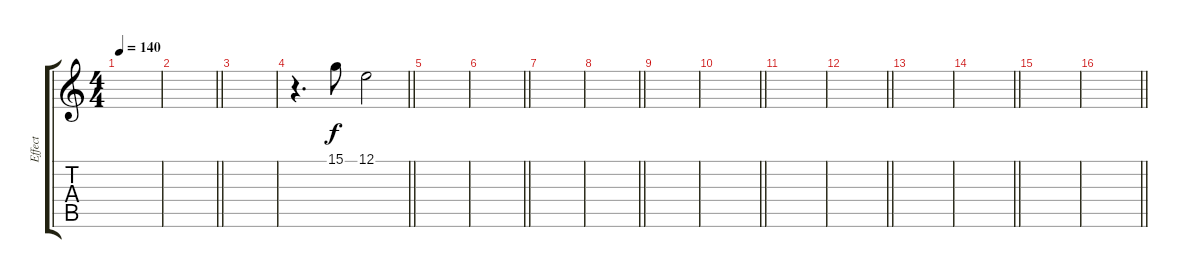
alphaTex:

\track ("Effect" "Effect") {instrument birdtweet}
\staff {score tabs}
\tuning (E4 B3 G3 D3 A2 E2) {hide}
\ts (4 4)
\tempo 140
\clef g2
\ks c
|
\barLineRight lightlight
|
|
\barLineRight lightlight
r.4{d} 15.1.8 12.1.2 |
|
\barLineRight lightlight
|
|
\barLineRight lightlight
|
|
\barLineRight lightlight
|
|
\barLineRight lightlight
|
|
\barLineRight lightlight
|
|
\barLineRight lightlight
